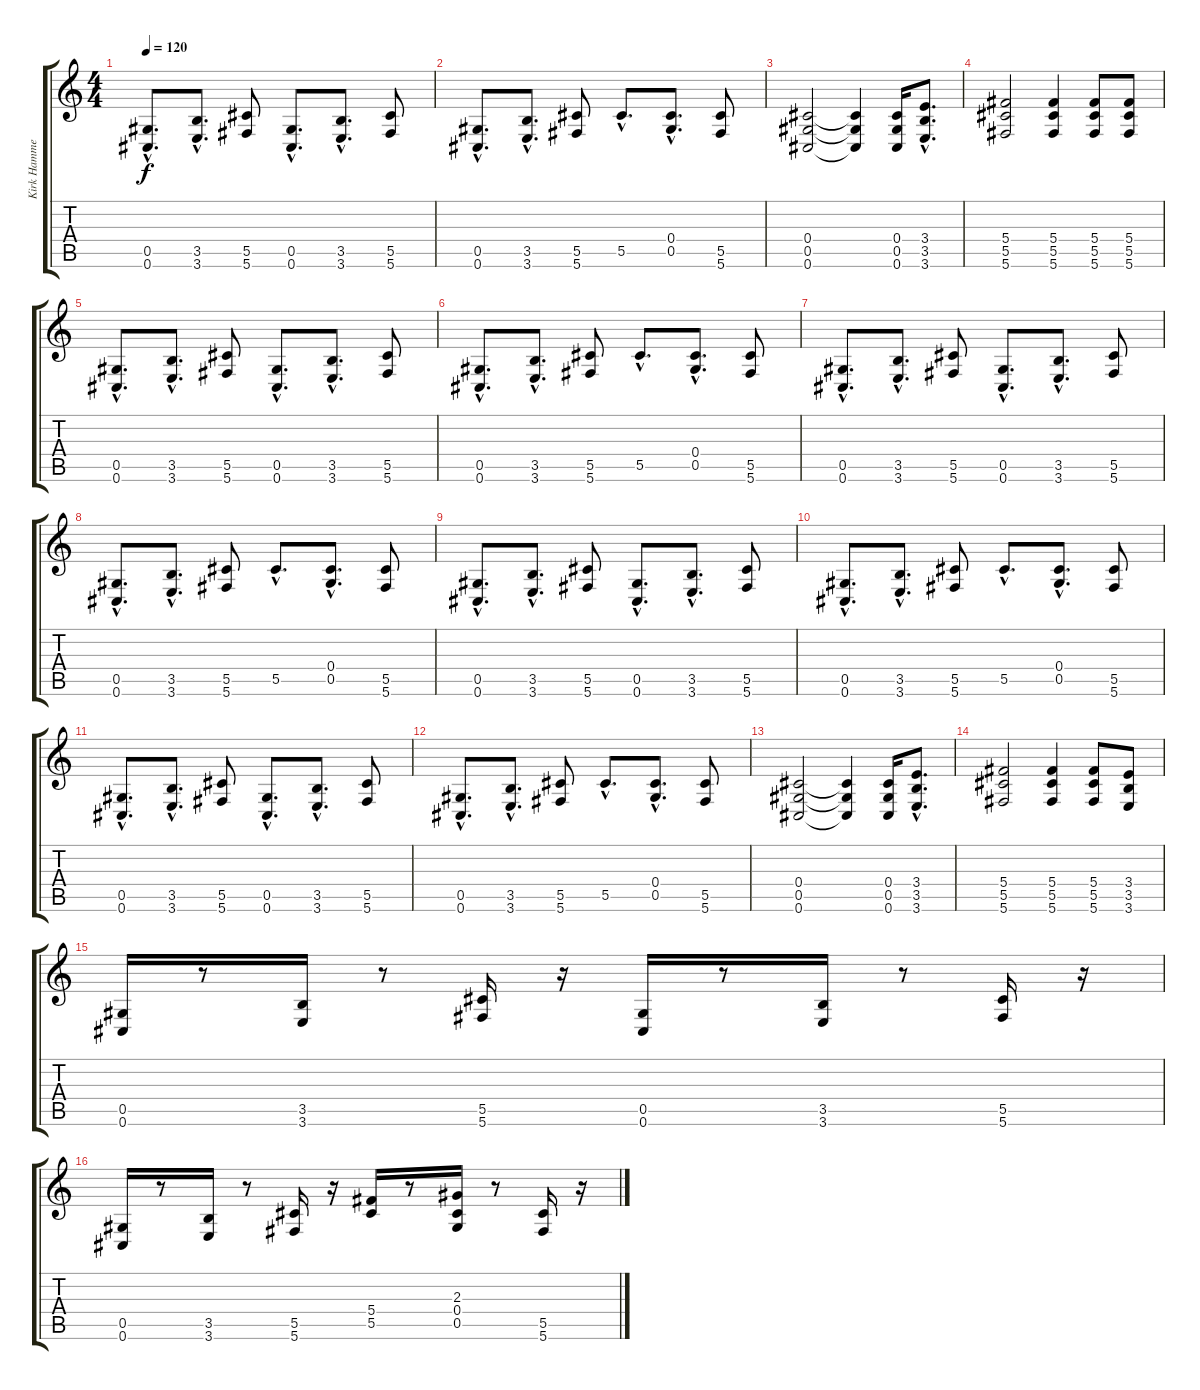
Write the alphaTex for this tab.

\track ("Kirk Hammett dist." "Kirk Hamme") {instrument distortionguitar}
\staff {score tabs}
\tuning (Eb4 Bb3 Gb3 Db3 Ab2 Db2) {hide}
\ts (4 4)
\tempo 120
\clef g2
\ks c
(0.5{hac} 0.6{hac}).8{d dy f} (3.5{hac} 3.6{hac}).8{d} (5.5 5.6).8 (0.5{hac} 0.6{hac}).8{d} (3.5{hac} 3.6{hac}).8{d} (5.5 5.6).8 |
(0.5{hac} 0.6{hac}).8{d} (3.5{hac} 3.6{hac}).8{d} (5.5 5.6).8 5.5{hac}.8{d} (0.4{hac} 0.5{hac}).8{d} (5.5 5.6).8 |
(0.4 0.5 0.6).2 (0.4{t} 0.5{t} 0.6{t}).4 (0.4 0.5 0.6).16 (3.4{hac} 3.5{hac} 3.6{hac}).8{d} |
(5.4 5.5 5.6).2 (5.4 5.5 5.6).4 (5.4 5.5 5.6).8 (5.4 5.5 5.6).8 |
(0.5{hac} 0.6{hac}).8{d} (3.5{hac} 3.6{hac}).8{d} (5.5 5.6).8 (0.5{hac} 0.6{hac}).8{d} (3.5{hac} 3.6{hac}).8{d} (5.5 5.6).8 |
(0.5{hac} 0.6{hac}).8{d} (3.5{hac} 3.6{hac}).8{d} (5.5 5.6).8 5.5{hac}.8{d} (0.4{hac} 0.5{hac}).8{d} (5.5 5.6).8 |
(0.5{hac} 0.6{hac}).8{d} (3.5{hac} 3.6{hac}).8{d} (5.5 5.6).8 (0.5{hac} 0.6{hac}).8{d} (3.5{hac} 3.6{hac}).8{d} (5.5 5.6).8 |
(0.5{hac} 0.6{hac}).8{d} (3.5{hac} 3.6{hac}).8{d} (5.5 5.6).8 5.5{hac}.8{d} (0.4{hac} 0.5{hac}).8{d} (5.5 5.6).8 |
(0.5{hac} 0.6{hac}).8{d} (3.5{hac} 3.6{hac}).8{d} (5.5 5.6).8 (0.5{hac} 0.6{hac}).8{d} (3.5{hac} 3.6{hac}).8{d} (5.5 5.6).8 |
(0.5{hac} 0.6{hac}).8{d} (3.5{hac} 3.6{hac}).8{d} (5.5 5.6).8 5.5{hac}.8{d} (0.4{hac} 0.5{hac}).8{d} (5.5 5.6).8 |
(0.5{hac} 0.6{hac}).8{d} (3.5{hac} 3.6{hac}).8{d} (5.5 5.6).8 (0.5{hac} 0.6{hac}).8{d} (3.5{hac} 3.6{hac}).8{d} (5.5 5.6).8 |
(0.5{hac} 0.6{hac}).8{d} (3.5{hac} 3.6{hac}).8{d} (5.5 5.6).8 5.5{hac}.8{d} (0.4{hac} 0.5{hac}).8{d} (5.5 5.6).8 |
(0.4 0.5 0.6).2 (0.4{t} 0.5{t} 0.6{t}).4 (0.4 0.5 0.6).16 (3.4{hac} 3.5{hac} 3.6{hac}).8{d} |
(5.4 5.5 5.6).2 (5.4 5.5 5.6).4 (5.4 5.5 5.6).8 (3.4 3.5 3.6).8 |
(0.5 0.6).16 r.8 (3.5 3.6).16 r.8 (5.5 5.6).16 r.16 (0.5 0.6).16 r.8 (3.5 3.6).16 r.8 (5.5 5.6).16 r.16 |
(0.5 0.6).16 r.8 (3.5 3.6).16 r.8 (5.5 5.6).16 r.16 (5.4 5.5).16 r.8 (2.3 0.4 0.5).16 r.8 (5.5 5.6).16 r.16
